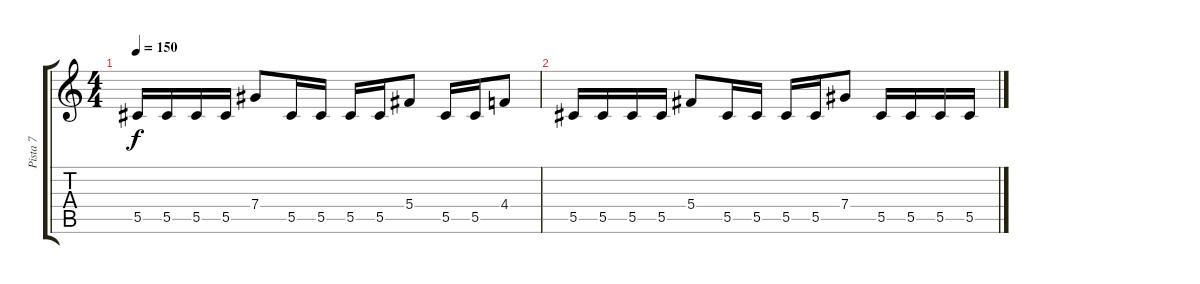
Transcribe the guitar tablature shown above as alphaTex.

\track ("Pista 7" "Pista 7") {instrument distortionguitar}
\staff {score tabs}
\tuning (Eb4 Bb3 Gb3 Db3 Ab2 Eb2) {hide}
\ts (4 4)
\tempo 150
\clef g2
\ks c
5.5.16{dy f} 5.5.16 5.5.16 5.5.16 7.4.8 5.5.16 5.5.16 5.5.16 5.5.16 5.4.8 5.5.16 5.5.16 4.4.8 |
5.5.16 5.5.16 5.5.16 5.5.16 5.4.8 5.5.16 5.5.16 5.5.16 5.5.16 7.4.8 5.5.16 5.5.16 5.5.16 5.5.16
